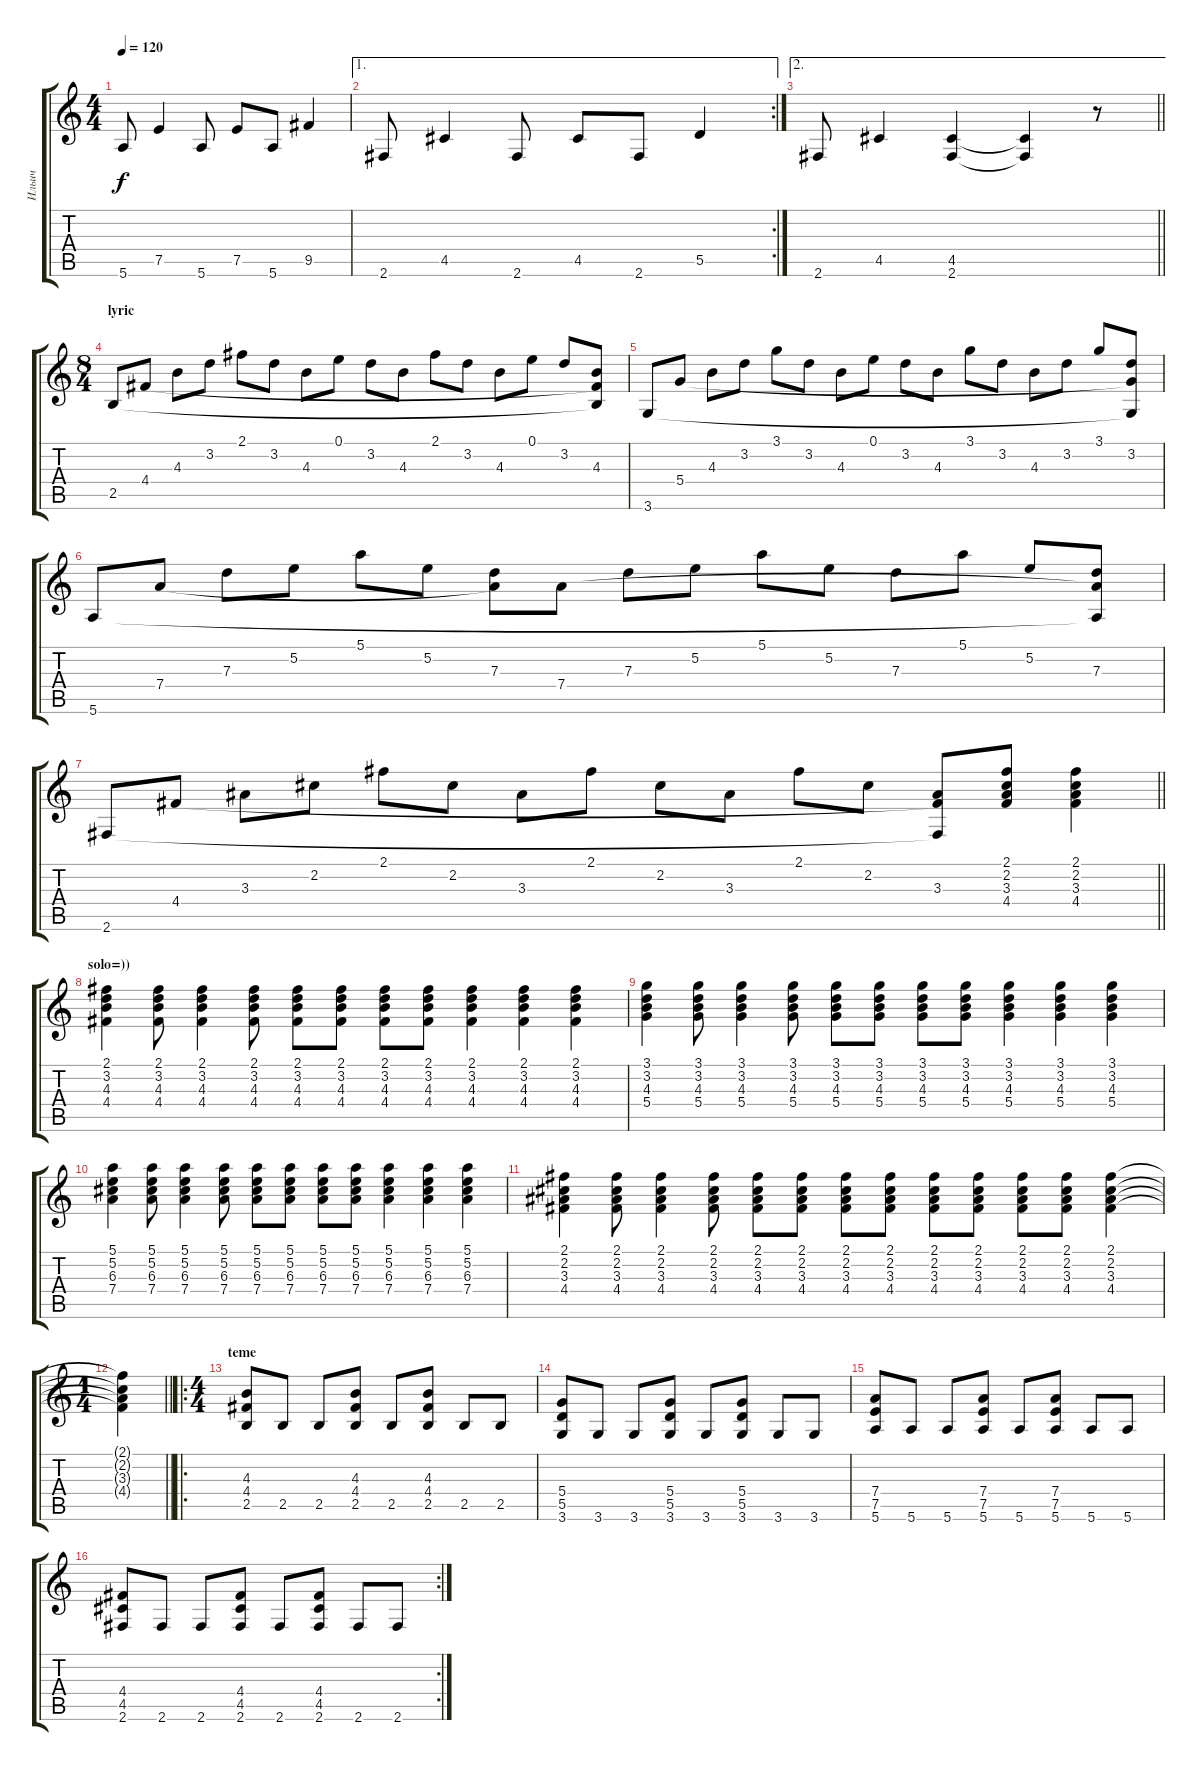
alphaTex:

\track ("Ильич" "Ильич") {instrument acousticguitarsteel}
\staff {score tabs}
\tuning (E4 B3 G3 D3 A2 E2) {hide}
\ts (4 4)
\tempo 120
\clef g2
\ks c
5.6.8{dy f} 7.5.4 5.6.8 7.5.8 5.6.8 9.5.4 |
\ae 1
\rc 2
2.6.8 4.5.4 2.6.8 4.5.8 2.6.8 5.5.4 |
\ae 2
\barLineRight lightlight
2.6.8 4.5.4 (4.5 2.6).4 (4.5{t} 2.6{t}).4 r.8 |
\ts (8 4)
\section ("" "lyric")
2.5.8{instrument acousticguitarsteel} 4.4.8 4.3.8 3.2.8 2.1.8 3.2.8 4.3.8 0.1.8 3.2.8 4.3.8 2.1.8 3.2.8 4.3.8 0.1.8 3.2.8 (4.3 4.4{t} 2.5{t}).8 |
3.6.8 5.4.8 4.3.8 3.2.8 3.1.8 3.2.8 4.3.8 0.1.8 3.2.8 4.3.8 3.1.8 3.2.8 4.3.8 3.2.8 3.1.8 (3.2 5.4{t} 3.6{t}).8 |
5.6.8 7.4.8 7.3.8 5.2.8 5.1.8 5.2.8 (7.3 7.4{t}).8 7.4.8 7.3.8 5.2.8 5.1.8 5.2.8 7.3.8 5.1.8 5.2.8 (7.3 7.4{t} 5.6{t}).8 |
\barLineRight lightlight
2.6.8 4.4.8 3.3.8 2.2.8 2.1.8 2.2.8 3.3.8 2.1.8 2.2.8 3.3.8 2.1.8 2.2.8 (3.3 4.4{t} 2.6{t}).8 (2.1 2.2 3.3 4.4).8 (2.1 2.2 3.3 4.4).4 |
\section ("" "solo=))")
(2.1 3.2 4.3 4.4).4 (2.1 3.2 4.3 4.4).8 (2.1 3.2 4.3 4.4).4 (2.1 3.2 4.3 4.4).8 (2.1 3.2 4.3 4.4).8 (2.1 3.2 4.3 4.4).8 (2.1 3.2 4.3 4.4).8 (2.1 3.2 4.3 4.4).8 (2.1 3.2 4.3 4.4).4 (2.1 3.2 4.3 4.4).4 (2.1 3.2 4.3 4.4).4 |
(3.1 3.2 4.3 5.4).4 (3.1 3.2 4.3 5.4).8 (3.1 3.2 4.3 5.4).4 (3.1 3.2 4.3 5.4).8 (3.1 3.2 4.3 5.4).8 (3.1 3.2 4.3 5.4).8 (3.1 3.2 4.3 5.4).8 (3.1 3.2 4.3 5.4).8 (3.1 3.2 4.3 5.4).4 (3.1 3.2 4.3 5.4).4 (3.1 3.2 4.3 5.4).4 |
(5.1 5.2 6.3 7.4).4 (5.1 5.2 6.3 7.4).8 (5.1 5.2 6.3 7.4).4 (5.1 5.2 6.3 7.4).8 (5.1 5.2 6.3 7.4).8 (5.1 5.2 6.3 7.4).8 (5.1 5.2 6.3 7.4).8 (5.1 5.2 6.3 7.4).8 (5.1 5.2 6.3 7.4).4 (5.1 5.2 6.3 7.4).4 (5.1 5.2 6.3 7.4).4 |
(2.1 2.2 3.3 4.4).4 (2.1 2.2 3.3 4.4).8 (2.1 2.2 3.3 4.4).4 (2.1 2.2 3.3 4.4).8 (2.1 2.2 3.3 4.4).8 (2.1 2.2 3.3 4.4).8 (2.1 2.2 3.3 4.4).8 (2.1 2.2 3.3 4.4).8 (2.1 2.2 3.3 4.4).8 (2.1 2.2 3.3 4.4).8 (2.1 2.2 3.3 4.4).8 (2.1 2.2 3.3 4.4).8 (2.1 2.2 3.3 4.4).4 |
\ts (1 4)
\barLineRight lightlight
(2.1{t} 2.2{t} 3.3{t} 4.4{t}).4 |
\ro
\ts (4 4)
\section ("" "teme")
(4.3 4.4 2.5).8 2.5.8 2.5.8 (4.3 4.4 2.5).8 2.5.8 (4.3 4.4 2.5).8 2.5.8 2.5.8 |
(5.4 5.5 3.6).8 3.6.8 3.6.8 (5.4 5.5 3.6).8 3.6.8 (5.4 5.5 3.6).8 3.6.8 3.6.8 |
(7.4 7.5 5.6).8 5.6.8 5.6.8 (7.4 7.5 5.6).8 5.6.8 (7.4 7.5 5.6).8 5.6.8 5.6.8 |
\rc 2
(4.4 4.5 2.6).8 2.6.8 2.6.8 (4.4 4.5 2.6).8 2.6.8 (4.4 4.5 2.6).8 2.6.8 2.6.8
